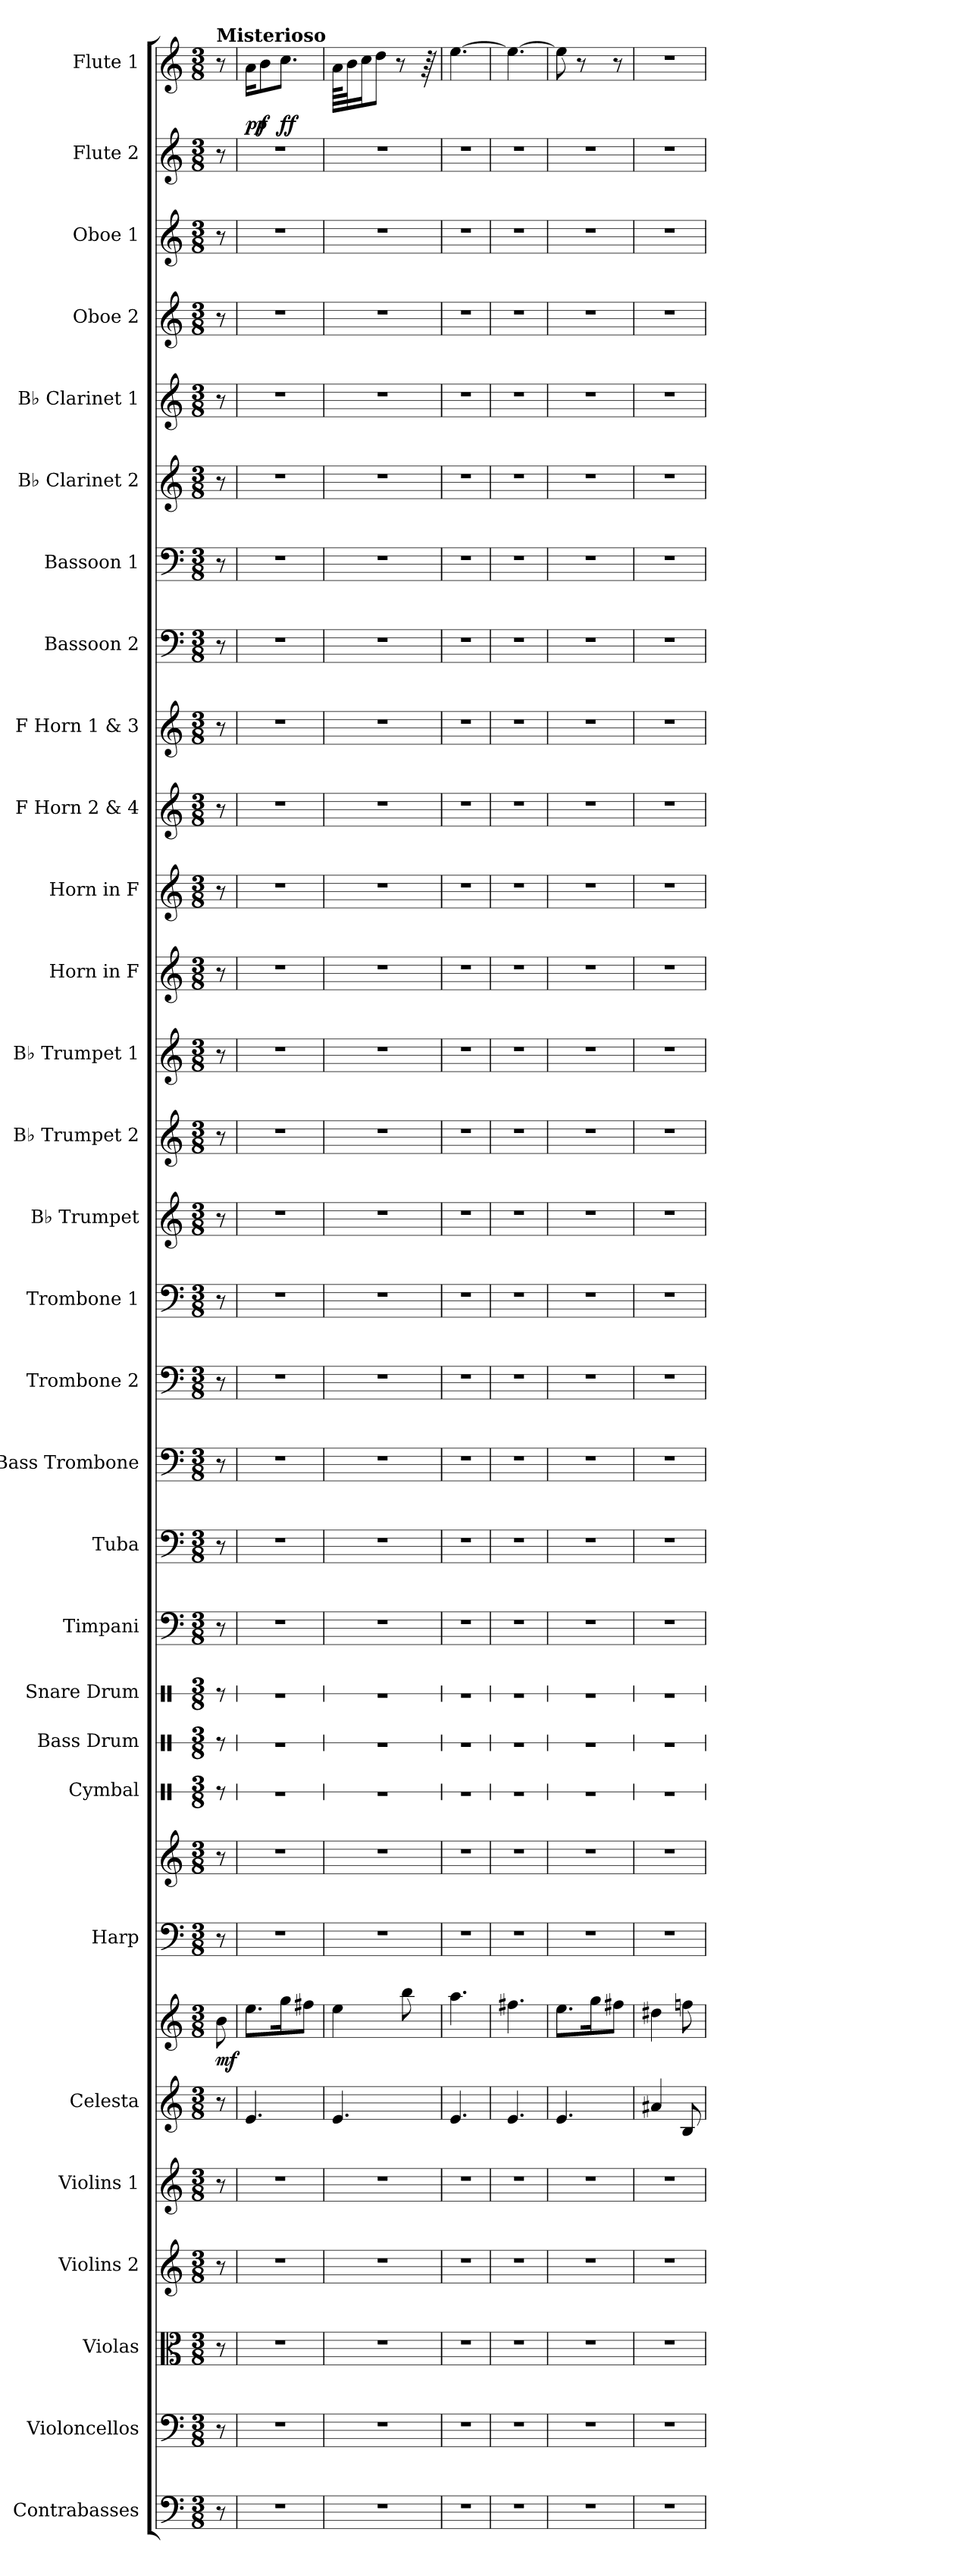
**kern	**kern	**kern	**kern	**kern	**kern	**kern	**dynam	**kern	**kern	**kern	**kern	**kern	**kern	**kern	**kern	**kern	**kern	**kern	**kern	**kern	**kern	**kern	**kern	**kern	**kern	**kern	**kern	**kern	**kern	**kern	**kern	**kern	**dynam
*part30	*part29	*part28	*part27	*part26	*part25	*part25	*part25	*part24	*part24	*part23	*part22	*part21	*part20	*part19	*part18	*part17	*part16	*part15	*part14	*part13	*part12	*part11	*part10	*part9	*part8	*part7	*part6	*part5	*part4	*part3	*part2	*part1	*part1
*staff32	*staff31	*staff30	*staff29	*staff28	*staff27	*staff26	*staff26/27	*staff25	*staff24	*staff23	*staff22	*staff21	*staff20	*staff19	*staff18	*staff17	*staff16	*staff15	*staff14	*staff13	*staff12	*staff11	*staff10	*staff9	*staff8	*staff7	*staff6	*staff5	*staff4	*staff3	*staff2	*staff1	*staff1
*I"Contrabasses	*I"Violoncellos	*I"Violas	*I"Violins 2	*I"Violins 1	*I"Celesta	*	*	*I"Harp	*	*I"Cymbal	*I"Bass Drum	*I"Snare Drum	*I"Timpani	*I"Tuba	*I"Bass Trombone	*I"Trombone 2	*I"Trombone 1	*I"B♭ Trumpet	*I"B♭ Trumpet 2	*I"B♭ Trumpet 1	*I"Horn in F	*I"Horn in F	*I"F Horn 2 &amp; 4	*I"F Horn 1 &amp; 3	*I"Bassoon 2	*I"Bassoon 1	*I"B♭ Clarinet 2	*I"B♭ Clarinet 1	*I"Oboe 2	*I"Oboe 1	*I"Flute 2	*I"Flute 1	*
*I'Cbs.	*I'Vcs.	*I'Vlas.	*I'Vlns. 2	*I'Vlns. 1	*I'Cel.	*	*	*I'Hrp.	*	*I'Cym.	*I'B. Dr.	*I'Sn. Dr.	*I'Timp.	*I'Tba.	*I'B. Tbn.	*I'Tbn. 2	*I'Tbn. 1	*I'B♭ Tpt.	*I'B♭ Tpt. 2	*I'B♭ Tpt. 1	*	*	*I'F Hn. 2 4	*I'F Hn. 1 3	*I'Bsn. 2	*I'Bsn. 1	*I'B♭ Cl. 2	*I'B♭ Cl. 1	*I'Ob. 2	*I'Ob. 1	*I'Fl. 2	*I'Fl. 1	*
*	*	*	*	*	*	*	*	*	*	*stria1	*stria1	*stria1	*	*	*	*	*	*	*	*	*	*	*	*	*	*	*	*	*	*	*	*	*
*clefF4	*clefF4	*clefC3	*clefG2	*clefG2	*clefG2	*clefG2	*	*clefF4	*clefG2	*clefX	*clefX	*clefX	*clefF4	*clefF4	*clefF4	*clefF4	*clefF4	*clefG2	*clefG2	*clefG2	*clefG2	*clefG2	*clefG2	*clefG2	*clefF4	*clefF4	*clefG2	*clefG2	*clefG2	*clefG2	*clefG2	*clefG2	*
*ITrd7c12	*	*	*	*	*ITrd-7c-12	*ITrd-7c-12	*	*	*	*	*	*	*	*	*	*	*	*ITrd1c2	*ITrd1c2	*ITrd1c2	*ITrd4c7	*ITrd4c7	*ITrd4c7	*ITrd4c7	*	*	*ITrd1c2	*ITrd1c2	*	*	*	*	*
*k[]	*k[]	*k[]	*k[]	*k[]	*k[]	*k[]	*	*k[]	*k[]	*k[]	*k[]	*k[]	*k[]	*k[]	*k[]	*k[]	*k[]	*k[b-e-]	*k[b-e-]	*k[b-e-]	*k[b-]	*k[b-]	*k[b-]	*k[b-]	*k[]	*k[]	*k[b-e-]	*k[b-e-]	*k[]	*k[]	*k[]	*k[]	*
*M3/8	*M3/8	*M3/8	*M3/8	*M3/8	*M3/8	*M3/8	*	*M3/8	*M3/8	*M3/8	*M3/8	*M3/8	*M3/8	*M3/8	*M3/8	*M3/8	*M3/8	*M3/8	*M3/8	*M3/8	*M3/8	*M3/8	*M3/8	*M3/8	*M3/8	*M3/8	*M3/8	*M3/8	*M3/8	*M3/8	*M3/8	*M3/8	*
*MM87	*MM87	*MM87	*MM87	*MM87	*MM87	*MM87	*	*MM87	*MM87	*MM87	*MM87	*MM87	*MM87	*MM87	*MM87	*MM87	*MM87	*MM87	*MM87	*MM87	*MM87	*MM87	*MM87	*MM87	*MM87	*MM87	*MM87	*MM87	*MM87	*MM87	*MM87	*MM87	*
=	=	=	=	=	=	=	=	=	=	=	=	=	=	=	=	=	=	=	=	=	=	=	=	=	=	=	=	=	=	=	=	=	=
!	!	!	!	!	!	!	!	!	!	!	!	!	!	!	!	!	!	!	!	!	!	!	!	!	!	!	!	!	!	!	!	!LO:TX:a:B:t=Misterioso	!
!	!	!	!	!	!	!	!LO:DY:b	!	!	!	!	!	!	!	!	!	!	!	!	!	!	!	!	!	!	!	!	!	!	!	!	!	!
8r	8r	8r	8r	8r	8r	8bb\	mf	8r	8r	8r	8r	8r	8r	8r	8r	8r	8r	8r	8r	8r	8r	8r	8r	8r	8r	8r	8r	8r	8r	8r	8r	8r	.
=1	=1	=1	=1	=1	=1	=1	=1	=1	=1	=1	=1	=1	=1	=1	=1	=1	=1	=1	=1	=1	=1	=1	=1	=1	=1	=1	=1	=1	=1	=1	=1	=1	=1
!	!	!	!	!	!	!	!	!	!	!	!	!	!	!	!	!	!	!	!	!	!	!	!	!	!	!	!	!	!	!	!	!	!LO:DY:b
4.r	4.r	4.r	4.r	4.r	4.ee/	8.eee\L	.	4.r	4.r	4.r	4.r	4.r	4.r	4.r	4.r	4.r	4.r	4.r	4.r	4.r	4.r	4.r	4.r	4.r	4.r	4.r	4.r	4.r	4.r	4.r	4.r	16a\KL	pp
!	!	!	!	!	!	!	!	!	!	!	!	!	!	!	!	!	!	!	!	!	!	!	!	!	!	!	!	!	!	!	!	!	!LO:DY:b
.	.	.	.	.	.	.	.	.	.	.	.	.	.	.	.	.	.	.	.	.	.	.	.	.	.	.	.	.	.	.	.	8b\	f
!	!	!	!	!	!	!	!	!	!	!	!	!	!	!	!	!	!	!	!	!	!	!	!	!	!	!	!	!	!	!	!	!	!LO:DY:b
.	.	.	.	.	.	16ggg\K	.	.	.	.	.	.	.	.	.	.	.	.	.	.	.	.	.	.	.	.	.	.	.	.	.	8.cc\J	ff
.	.	.	.	.	.	8fff#X\J	.	.	.	.	.	.	.	.	.	.	.	.	.	.	.	.	.	.	.	.	.	.	.	.	.	.	.
=2	=2	=2	=2	=2	=2	=2	=2	=2	=2	=2	=2	=2	=2	=2	=2	=2	=2	=2	=2	=2	=2	=2	=2	=2	=2	=2	=2	=2	=2	=2	=2	=2	=2
4.r	4.r	4.r	4.r	4.r	4.ee/	4eee\	.	4.r	4.r	4.r	4.r	4.r	4.r	4.r	4.r	4.r	4.r	4.r	4.r	4.r	4.r	4.r	4.r	4.r	4.r	4.r	4.r	4.r	4.r	4.r	4.r	64a\KLLL	.
.	.	.	.	.	.	.	.	.	.	.	.	.	.	.	.	.	.	.	.	.	.	.	.	.	.	.	.	.	.	.	.	32b\J	.
.	.	.	.	.	.	.	.	.	.	.	.	.	.	.	.	.	.	.	.	.	.	.	.	.	.	.	.	.	.	.	.	16cc\J	.
.	.	.	.	.	.	.	.	.	.	.	.	.	.	.	.	.	.	.	.	.	.	.	.	.	.	.	.	.	.	.	.	8dd\J	.
.	.	.	.	.	.	.	.	.	.	.	.	.	.	.	.	.	.	.	.	.	.	.	.	.	.	.	.	.	.	.	.	8r	.
.	.	.	.	.	.	8bbb\	.	.	.	.	.	.	.	.	.	.	.	.	.	.	.	.	.	.	.	.	.	.	.	.	.	.	.
.	.	.	.	.	.	.	.	.	.	.	.	.	.	.	.	.	.	.	.	.	.	.	.	.	.	.	.	.	.	.	.	64r	.
=3	=3	=3	=3	=3	=3	=3	=3	=3	=3	=3	=3	=3	=3	=3	=3	=3	=3	=3	=3	=3	=3	=3	=3	=3	=3	=3	=3	=3	=3	=3	=3	=3	=3
4.r	4.r	4.r	4.r	4.r	4.ee/	4.aaa\	.	4.r	4.r	4.r	4.r	4.r	4.r	4.r	4.r	4.r	4.r	4.r	4.r	4.r	4.r	4.r	4.r	4.r	4.r	4.r	4.r	4.r	4.r	4.r	4.r	[4.ee\	.
=4	=4	=4	=4	=4	=4	=4	=4	=4	=4	=4	=4	=4	=4	=4	=4	=4	=4	=4	=4	=4	=4	=4	=4	=4	=4	=4	=4	=4	=4	=4	=4	=4	=4
4.r	4.r	4.r	4.r	4.r	4.ee/	4.fff#X\	.	4.r	4.r	4.r	4.r	4.r	4.r	4.r	4.r	4.r	4.r	4.r	4.r	4.r	4.r	4.r	4.r	4.r	4.r	4.r	4.r	4.r	4.r	4.r	4.r	4.ee\_	.
=5	=5	=5	=5	=5	=5	=5	=5	=5	=5	=5	=5	=5	=5	=5	=5	=5	=5	=5	=5	=5	=5	=5	=5	=5	=5	=5	=5	=5	=5	=5	=5	=5	=5
4.r	4.r	4.r	4.r	4.r	4.ee/	8.eee\L	.	4.r	4.r	4.r	4.r	4.r	4.r	4.r	4.r	4.r	4.r	4.r	4.r	4.r	4.r	4.r	4.r	4.r	4.r	4.r	4.r	4.r	4.r	4.r	4.r	8ee\]	.
.	.	.	.	.	.	.	.	.	.	.	.	.	.	.	.	.	.	.	.	.	.	.	.	.	.	.	.	.	.	.	.	8r	.
.	.	.	.	.	.	16ggg\K	.	.	.	.	.	.	.	.	.	.	.	.	.	.	.	.	.	.	.	.	.	.	.	.	.	.	.
.	.	.	.	.	.	8fff#X\J	.	.	.	.	.	.	.	.	.	.	.	.	.	.	.	.	.	.	.	.	.	.	.	.	.	8r	.
=6	=6	=6	=6	=6	=6	=6	=6	=6	=6	=6	=6	=6	=6	=6	=6	=6	=6	=6	=6	=6	=6	=6	=6	=6	=6	=6	=6	=6	=6	=6	=6	=6	=6
4.r	4.r	4.r	4.r	4.r	4aa#X/	4ddd#X\	.	4.r	4.r	4.r	4.r	4.r	4.r	4.r	4.r	4.r	4.r	4.r	4.r	4.r	4.r	4.r	4.r	4.r	4.r	4.r	4.r	4.r	4.r	4.r	4.r	4.r	.
.	.	.	.	.	8b/	8fffn\	.	.	.	.	.	.	.	.	.	.	.	.	.	.	.	.	.	.	.	.	.	.	.	.	.	.	.
=	=	=	=	=	=	=	=	=	=	=	=	=	=	=	=	=	=	=	=	=	=	=	=	=	=	=	=	=	=	=	=	=	=
*-	*-	*-	*-	*-	*-	*-	*-	*-	*-	*-	*-	*-	*-	*-	*-	*-	*-	*-	*-	*-	*-	*-	*-	*-	*-	*-	*-	*-	*-	*-	*-	*-	*-
